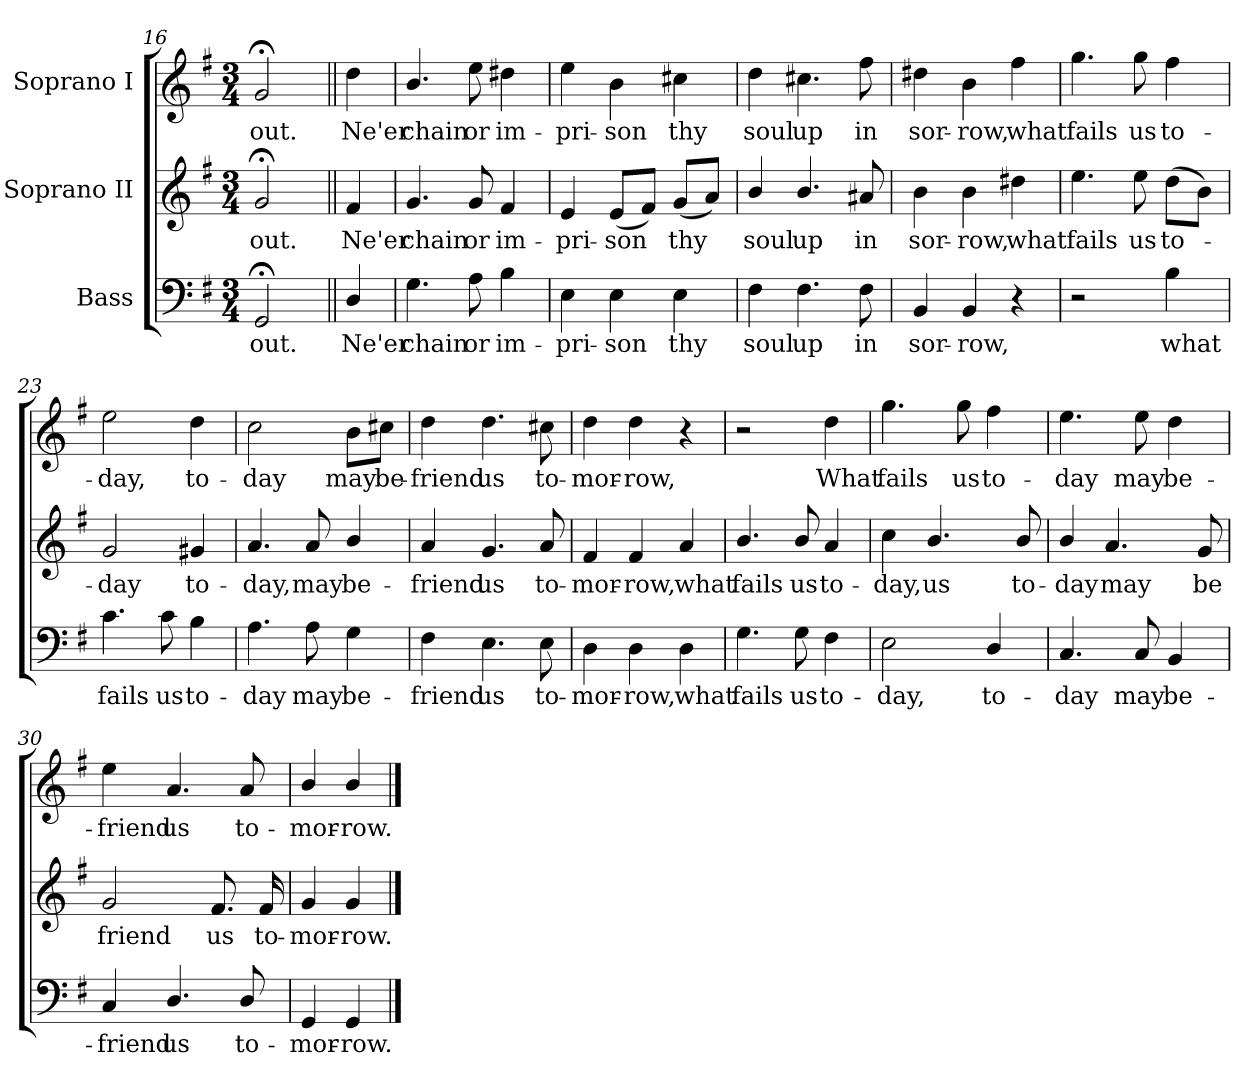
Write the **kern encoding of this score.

**kern	**text	**kern	**text	**kern	**text
*part3	*part3	*part2	*part2	*part1	*part1
*staff3	*staff3	*staff2	*staff2	*staff1	*staff1
*I"Bass	*	*I"Soprano II	*	*I"Soprano I	*
*clefF4	*	*clefG2	*	*clefG2	*
*k[f#]	*	*k[f#]	*	*k[f#]	*
*G:	*	*G:	*	*G:	*
*M3/4	*	*M3/4	*	*M3/4	*
=16	=16	=16	=16	=16	=16
!	!LO:LY:b	!	!LO:LY:b	!	!LO:LY:b
2GG;</	out.	2g;</	out.	2g;</	out.
!!LO:LB:g=z
=17||	=17||	=17||	=17||	=17||	=17||
!	!LO:LY:b	!	!LO:LY:b	!	!LO:LY:b
4D/	Ne'er	4f#/	Ne'er	4dd\	Ne'er
=18	=18	=18	=18	=18	=18
!	!LO:LY:b	!	!LO:LY:b	!	!LO:LY:b
4.G\	chain	4.g/	chain	4.b/	chain
!	!LO:LY:b	!	!LO:LY:b	!	!LO:LY:b
8A\	or	8g/	or	8ee\	or
!	!LO:LY:b	!	!LO:LY:b	!	!LO:LY:b
4B\	im-	4f#/	im-	4dd#X\	im-
=19	=19	=19	=19	=19	=19
!	!LO:LY:b	!	!LO:LY:b	!	!LO:LY:b
4E\	-pri-	4e/	-pri-	4ee\	-pri-
!	!LO:LY:b	!	!LO:LY:b	!	!LO:LY:b
4E\	-son	(<8e/L	-son	4b\	-son
.	.	8f#/J)	.	.	.
!	!LO:LY:b	!	!LO:LY:b	!	!LO:LY:b
4E\	thy	(<8g/L	thy	4cc#X\	thy
.	.	8a/J)	.	.	.
=20	=20	=20	=20	=20	=20
!	!LO:LY:b	!	!LO:LY:b	!	!LO:LY:b
4F#\	soul	4b/	soul	4dd\	soul
!	!LO:LY:b	!	!LO:LY:b	!	!LO:LY:b
4.F#\	up	4.b/	up	4.cc#X\	up
!	!LO:LY:b	!	!LO:LY:b	!	!LO:LY:b
8F#\	in	8a#X/	in	8ff#\	in
=21	=21	=21	=21	=21	=21
!	!LO:LY:b	!	!LO:LY:b	!	!LO:LY:b
4BB/	sor-	4b\	sor-	4dd#X\	sor-
!	!LO:LY:b	!	!LO:LY:b	!	!LO:LY:b
4BB/	-row,	4b\	-row,	4b\	-row,
!	!	!	!LO:LY:b	!	!LO:LY:b
4r	.	4dd#X\	what	4ff#\	what
!!LO:LB:g=z
=22	=22	=22	=22	=22	=22
!	!	!	!LO:LY:b	!	!LO:LY:b
2r	.	4.ee\	fails	4.gg\	fails
!	!	!	!LO:LY:b	!	!LO:LY:b
.	.	8ee\	us	8gg\	us
!	!LO:LY:b	!	!LO:LY:b	!	!LO:LY:b
4B\	what	(>8dd\L	to-	4ff#\	to-
.	.	8b\J)	.	.	.
=23	=23	=23	=23	=23	=23
!	!LO:LY:b	!	!LO:LY:b	!	!LO:LY:b
4.c\	fails	2g/	day	2ee\	-day,
!	!LO:LY:b	!	!	!	!
8c\	us	.	.	.	.
!	!LO:LY:b	!	!LO:LY:b	!	!LO:LY:b
4B\	to-	4g#X/	to-	4dd\	to-
=24	=24	=24	=24	=24	=24
!	!LO:LY:b	!	!LO:LY:b	!	!LO:LY:b
4.A\	-day	4.a/	-day,	2cc\	-day
!	!LO:LY:b	!	!LO:LY:b	!	!
8A\	may	8a/	may	.	.
!	!LO:LY:b	!	!LO:LY:b	!	!LO:LY:b
4G\	be-	4b/	be-	8b\L	may
!	!	!	!	!	!LO:LY:b
.	.	.	.	8cc#X\J	be-
=25	=25	=25	=25	=25	=25
!	!LO:LY:b	!	!LO:LY:b	!	!LO:LY:b
4F#\	-friend	4a/	-friend	4dd\	-friend
!	!LO:LY:b	!	!LO:LY:b	!	!LO:LY:b
4.E\	us	4.g/	us	4.dd\	us
!	!LO:LY:b	!	!LO:LY:b	!	!LO:LY:b
8E\	to-	8a/	to-	8cc#X\	to-
=26	=26	=26	=26	=26	=26
!	!LO:LY:b	!	!LO:LY:b	!	!LO:LY:b
4D\	-mor-	4f#/	-mor-	4dd\	-mor-
!	!LO:LY:b	!	!LO:LY:b	!	!LO:LY:b
4D\	-row,	4f#/	-row,	4dd\	-row,
!	!LO:LY:b	!	!LO:LY:b	!	!
4D\	what	4a/	what	4r	.
!!LO:LB:g=z
=27	=27	=27	=27	=27	=27
!	!LO:LY:b	!	!LO:LY:b	!	!
4.G\	fails	4.b/	fails	2r	.
!	!LO:LY:b	!	!LO:LY:b	!	!
8G\	us	8b/	us	.	.
!	!LO:LY:b	!	!LO:LY:b	!	!LO:LY:b
4F#\	to-	4a/	to-	4dd\	What
=28	=28	=28	=28	=28	=28
!	!LO:LY:b	!	!LO:LY:b	!	!LO:LY:b
2E\	-day,	4cc\	-day,	4.gg\	fails
!	!	!	!LO:LY:b	!	!
.	.	4.b/	us	.	.
!	!	!	!	!	!LO:LY:b
.	.	.	.	8gg\	us
!	!LO:LY:b	!	!	!	!LO:LY:b
4D/	to-	.	.	4ff#\	to-
!	!	!	!LO:LY:b	!	!
.	.	8b/	to-	.	.
=29	=29	=29	=29	=29	=29
!	!LO:LY:b	!	!LO:LY:b	!	!LO:LY:b
4.C/	-day	4b/	-day	4.ee\	-day
!	!	!	!LO:LY:b	!	!
.	.	4.a/	may	.	.
!	!LO:LY:b	!	!	!	!LO:LY:b
8C/	may	.	.	8ee\	may
!	!LO:LY:b	!	!	!	!LO:LY:b
4BB/	be-	.	.	4dd\	be-
!	!	!	!LO:LY:b	!	!
.	.	8g/	be	.	.
=30	=30	=30	=30	=30	=30
!	!LO:LY:b	!	!LO:LY:b	!	!LO:LY:b
4C/	-friend	2g/	friend	4ee\	-friend
!	!LO:LY:b	!	!	!	!LO:LY:b
4.D/	us	.	.	4.a/	us
!	!	!	!LO:LY:b	!	!
.	.	8.f#/	us	.	.
!	!LO:LY:b	!	!	!	!LO:LY:b
8D/	to-	.	.	8a/	to-
!	!	!	!LO:LY:b	!	!
.	.	16f#/	to-	.	.
=31	=31	=31	=31	=31	=31
!	!LO:LY:b	!	!LO:LY:b	!	!LO:LY:b
4GG/	-mor-	4g/	-mor-	4b/	-mor-
!	!LO:LY:b	!	!LO:LY:b	!	!LO:LY:b
4GG/	-row.	4g/	-row.	4b/	-row.
==	==	==	==	==	==
*-	*-	*-	*-	*-	*-
